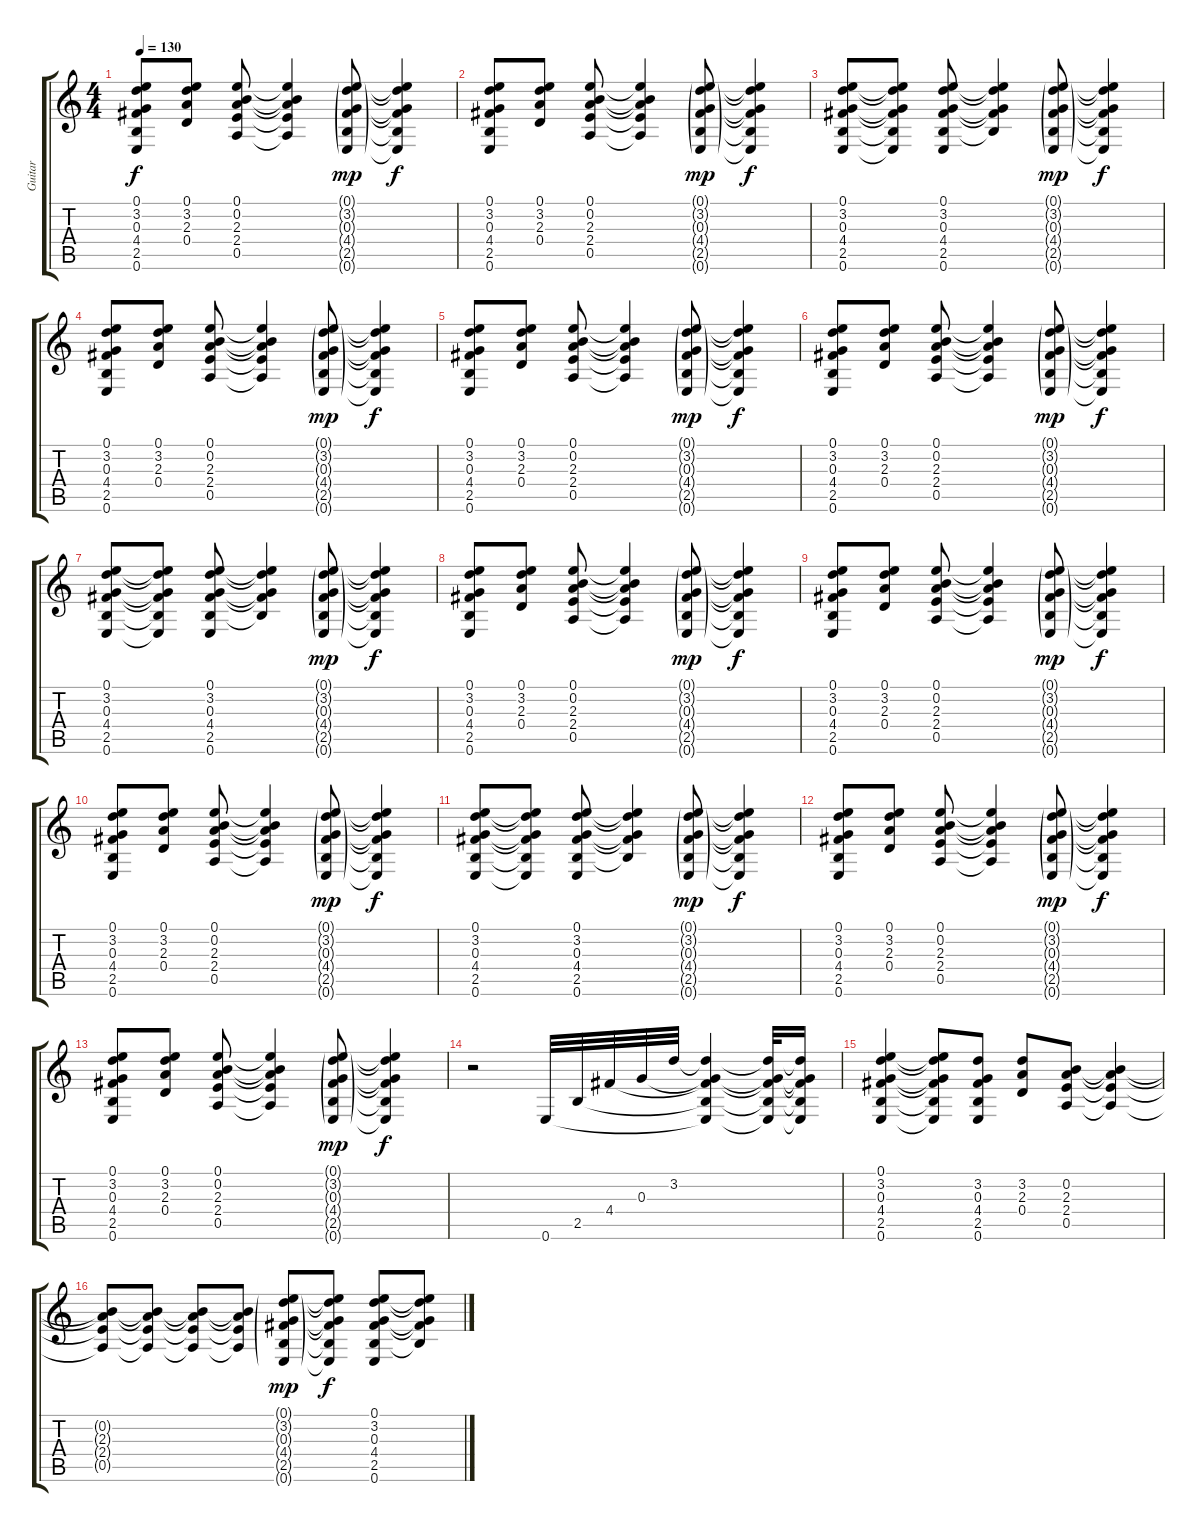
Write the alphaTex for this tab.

\track ("Guitar" "Guitar") {instrument acousticguitarnylon}
\staff {score tabs}
\tuning (E4 B3 G3 D3 A2 E2) {hide}
\ts (4 4)
\tempo 130
\clef g2
\ks c
(0.1 3.2 0.3 4.4 2.5 0.6).8{dy f} (0.1 3.2 2.3 0.4).8 (0.1 0.2 2.3 2.4 0.5).8 (0.1{t} 0.2{t} 2.3{t} 2.4{t} 0.5{t}).4 (0.1{g} 3.2{g} 0.3{g} 4.4{g} 2.5{g} 0.6{g}).8{dy mp} (0.1{t} 3.2{t} 0.3{t} 4.4{t} 2.5{t} 0.6{t}).4{dy f} |
(0.1 3.2 0.3 4.4 2.5 0.6).8 (0.1 3.2 2.3 0.4).8 (0.1 0.2 2.3 2.4 0.5).8 (0.1{t} 0.2{t} 2.3{t} 2.4{t} 0.5{t}).4 (0.1{g} 3.2{g} 0.3{g} 4.4{g} 2.5{g} 0.6{g}).8{dy mp} (0.1{t} 3.2{t} 0.3{t} 4.4{t} 2.5{t} 0.6{t}).4{dy f} |
(0.1 3.2 0.3 4.4 2.5 0.6).8 (0.1{t} 3.2{t} 0.3{t} 4.4{t} 2.5{t} 0.6{t}).8 (0.1 3.2 0.3 4.4 2.5 0.6).8 (0.1{t} 3.2{t} 0.3{t} 4.4{t} 2.5{t}).4 (0.1{g} 3.2{g} 0.3{g} 4.4{g} 2.5{g} 0.6{g}).8{dy mp} (0.1{t} 3.2{t} 0.3{t} 4.4{t} 2.5{t} 0.6{t}).4{dy f} |
(0.1 3.2 0.3 4.4 2.5 0.6).8 (0.1 3.2 2.3 0.4).8 (0.1 0.2 2.3 2.4 0.5).8 (0.1{t} 0.2{t} 2.3{t} 2.4{t} 0.5{t}).4 (0.1{g} 3.2{g} 0.3{g} 4.4{g} 2.5{g} 0.6{g}).8{dy mp} (0.1{t} 3.2{t} 0.3{t} 4.4{t} 2.5{t} 0.6{t}).4{dy f} |
(0.1 3.2 0.3 4.4 2.5 0.6).8 (0.1 3.2 2.3 0.4).8 (0.1 0.2 2.3 2.4 0.5).8 (0.1{t} 0.2{t} 2.3{t} 2.4{t} 0.5{t}).4 (0.1{g} 3.2{g} 0.3{g} 4.4{g} 2.5{g} 0.6{g}).8{dy mp} (0.1{t} 3.2{t} 0.3{t} 4.4{t} 2.5{t} 0.6{t}).4{dy f} |
(0.1 3.2 0.3 4.4 2.5 0.6).8 (0.1 3.2 2.3 0.4).8 (0.1 0.2 2.3 2.4 0.5).8 (0.1{t} 0.2{t} 2.3{t} 2.4{t} 0.5{t}).4 (0.1{g} 3.2{g} 0.3{g} 4.4{g} 2.5{g} 0.6{g}).8{dy mp} (0.1{t} 3.2{t} 0.3{t} 4.4{t} 2.5{t} 0.6{t}).4{dy f} |
(0.1 3.2 0.3 4.4 2.5 0.6).8 (0.1{t} 3.2{t} 0.3{t} 4.4{t} 2.5{t} 0.6{t}).8 (0.1 3.2 0.3 4.4 2.5 0.6).8 (0.1{t} 3.2{t} 0.3{t} 4.4{t} 2.5{t}).4 (0.1{g} 3.2{g} 0.3{g} 4.4{g} 2.5{g} 0.6{g}).8{dy mp} (0.1{t} 3.2{t} 0.3{t} 4.4{t} 2.5{t} 0.6{t}).4{dy f} |
(0.1 3.2 0.3 4.4 2.5 0.6).8 (0.1 3.2 2.3 0.4).8 (0.1 0.2 2.3 2.4 0.5).8 (0.1{t} 0.2{t} 2.3{t} 2.4{t} 0.5{t}).4 (0.1{g} 3.2{g} 0.3{g} 4.4{g} 2.5{g} 0.6{g}).8{dy mp} (0.1{t} 3.2{t} 0.3{t} 4.4{t} 2.5{t} 0.6{t}).4{dy f} |
(0.1 3.2 0.3 4.4 2.5 0.6).8 (0.1 3.2 2.3 0.4).8 (0.1 0.2 2.3 2.4 0.5).8 (0.1{t} 0.2{t} 2.3{t} 2.4{t} 0.5{t}).4 (0.1{g} 3.2{g} 0.3{g} 4.4{g} 2.5{g} 0.6{g}).8{dy mp} (0.1{t} 3.2{t} 0.3{t} 4.4{t} 2.5{t} 0.6{t}).4{dy f} |
(0.1 3.2 0.3 4.4 2.5 0.6).8 (0.1 3.2 2.3 0.4).8 (0.1 0.2 2.3 2.4 0.5).8 (0.1{t} 0.2{t} 2.3{t} 2.4{t} 0.5{t}).4 (0.1{g} 3.2{g} 0.3{g} 4.4{g} 2.5{g} 0.6{g}).8{dy mp} (0.1{t} 3.2{t} 0.3{t} 4.4{t} 2.5{t} 0.6{t}).4{dy f} |
(0.1 3.2 0.3 4.4 2.5 0.6).8 (0.1{t} 3.2{t} 0.3{t} 4.4{t} 2.5{t} 0.6{t}).8 (0.1 3.2 0.3 4.4 2.5 0.6).8 (0.1{t} 3.2{t} 0.3{t} 4.4{t} 2.5{t}).4 (0.1{g} 3.2{g} 0.3{g} 4.4{g} 2.5{g} 0.6{g}).8{dy mp} (0.1{t} 3.2{t} 0.3{t} 4.4{t} 2.5{t} 0.6{t}).4{dy f} |
(0.1 3.2 0.3 4.4 2.5 0.6).8 (0.1 3.2 2.3 0.4).8 (0.1 0.2 2.3 2.4 0.5).8 (0.1{t} 0.2{t} 2.3{t} 2.4{t} 0.5{t}).4 (0.1{g} 3.2{g} 0.3{g} 4.4{g} 2.5{g} 0.6{g}).8{dy mp} (0.1{t} 3.2{t} 0.3{t} 4.4{t} 2.5{t} 0.6{t}).4{dy f} |
(0.1 3.2 0.3 4.4 2.5 0.6).8 (0.1 3.2 2.3 0.4).8 (0.1 0.2 2.3 2.4 0.5).8 (0.1{t} 0.2{t} 2.3{t} 2.4{t} 0.5{t}).4 (0.1{g} 3.2{g} 0.3{g} 4.4{g} 2.5{g} 0.6{g}).8{dy mp} (0.1{t} 3.2{t} 0.3{t} 4.4{t} 2.5{t} 0.6{t}).4{dy f} |
r.2 0.6.32 2.5.32 4.4.32 0.3.32 3.2.32 (3.2{t} 0.3{t} 4.4{t} 2.5{t} 0.6{t}).4 (3.2{t} 0.3{t} 4.4{t} 2.5{t} 0.6{t}).32 (3.2{t} 0.3{t} 4.4{t} 2.5{t} 0.6{t}).16 |
(0.1 3.2 0.3 4.4 2.5 0.6).4 (0.1{t} 3.2{t} 0.3{t} 4.4{t} 2.5{t} 0.6{t}).8 (3.2 0.3 4.4 2.5 0.6).8 (3.2 2.3 0.4).8 (0.2 2.3 2.4 0.5).8 (0.2{t} 2.3{t} 2.4{t} 0.5{t}).4 |
(0.2{t} 2.3{t} 2.4{t} 0.5{t}).8 (0.2{t} 2.3{t} 2.4{t} 0.5{t}).8 (0.2{t} 2.3{t} 2.4{t} 0.5{t}).8 (0.2{t} 2.3{t} 2.4{t} 0.5{t}).8 (0.1{g} 3.2{g} 0.3{g} 4.4{g} 2.5{g} 0.6{g}).8{dy mp} (0.1{t} 3.2{t} 0.3{t} 4.4{t} 2.5{t} 0.6{t}).8{dy f} (0.1 3.2 0.3 4.4 2.5 0.6).8 (0.1{t} 3.2{t} 0.3{t} 4.4{t} 2.5{t}).8
